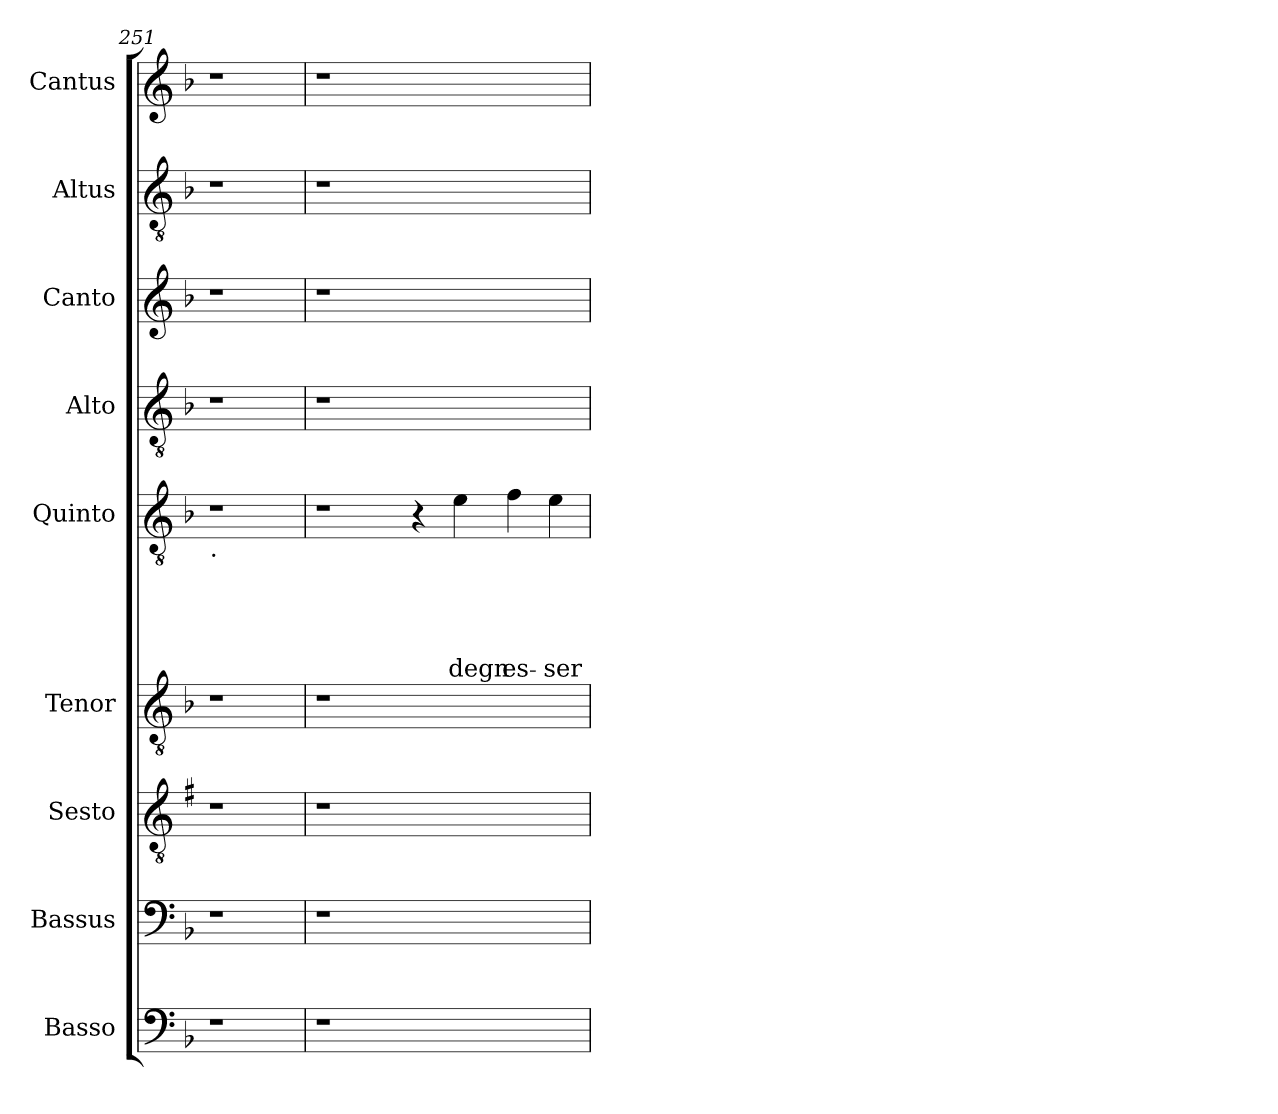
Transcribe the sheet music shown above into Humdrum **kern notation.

**kern	**kern	**kern	**kern	**kern	**text	**text	**text	**text	**text	**kern	**kern	**kern	**kern
*part9	*part8	*part7	*part6	*part5	*part5	*part5	*part5	*part5	*part5	*part4	*part3	*part2	*part1
*staff9	*staff8	*staff7	*staff6	*staff5	*staff5	*staff5	*staff5	*staff5	*staff5	*staff4	*staff3	*staff2	*staff1
*I"Basso	*I"Bassus	*I"Sesto	*I"Tenor	*I"Quinto	*	*	*	*	*	*I"Alto	*I"Canto	*I"Altus	*I"Cantus
*	*	*I'Sesto	*I'Tenor	*I'Quinto	*	*	*	*	*	*I'Alto	*I'Canto	*I'Altus	*I'Cantus
*clefF4	*clefF4	*clefGv2	*clefGv2	*clefGv2	*	*	*	*	*	*clefGv2	*clefG2	*clefGv2	*clefG2
*k[b-]	*k[b-]	*k[f#]	*k[b-]	*k[b-]	*	*	*	*	*	*k[b-]	*k[b-]	*k[b-]	*k[b-]
*F:	*F:	*G:	*F:	*F:	*	*	*	*	*	*F:	*F:	*F:	*F:
=251	=251	=251	=251	=251	=251	=251	=251	=251	=251	=251	=251	=251	=251
!	!	!	!	!LO:TX:b:t=.	!	!	!	!	!	!	!	!	!
1r	1r	1r	1r	1r	.	.	.	.	.	1r	1r	1r	1r
=252	=252	=252	=252	=252	=252	=252	=252	=252	=252	=252	=252	=252	=252
1r	1r	1r	1r	1r	.	.	.	.	.	1r	1r	1r	1r
1ryy	1ryy	1ryy	1ryy	4r	.	.	.	.	.	1ryy	1ryy	1ryy	1ryy
!	!	!	!	!	!	!	!	!	!LO:LY:b	!	!	!	!
.	.	.	.	4e\	.	.	.	.	degn	.	.	.	.
!	!	!	!	!	!	!	!	!	!LO:LY:b	!	!	!	!
.	.	.	.	4f\	.	.	.	.	es-	.	.	.	.
!	!	!	!	!	!	!	!	!	!LO:LY:b	!	!	!	!
.	.	.	.	4e\	.	.	.	.	-ser	.	.	.	.
=	=	=	=	=	=	=	=	=	=	=	=	=	=
*-	*-	*-	*-	*-	*-	*-	*-	*-	*-	*-	*-	*-	*-
